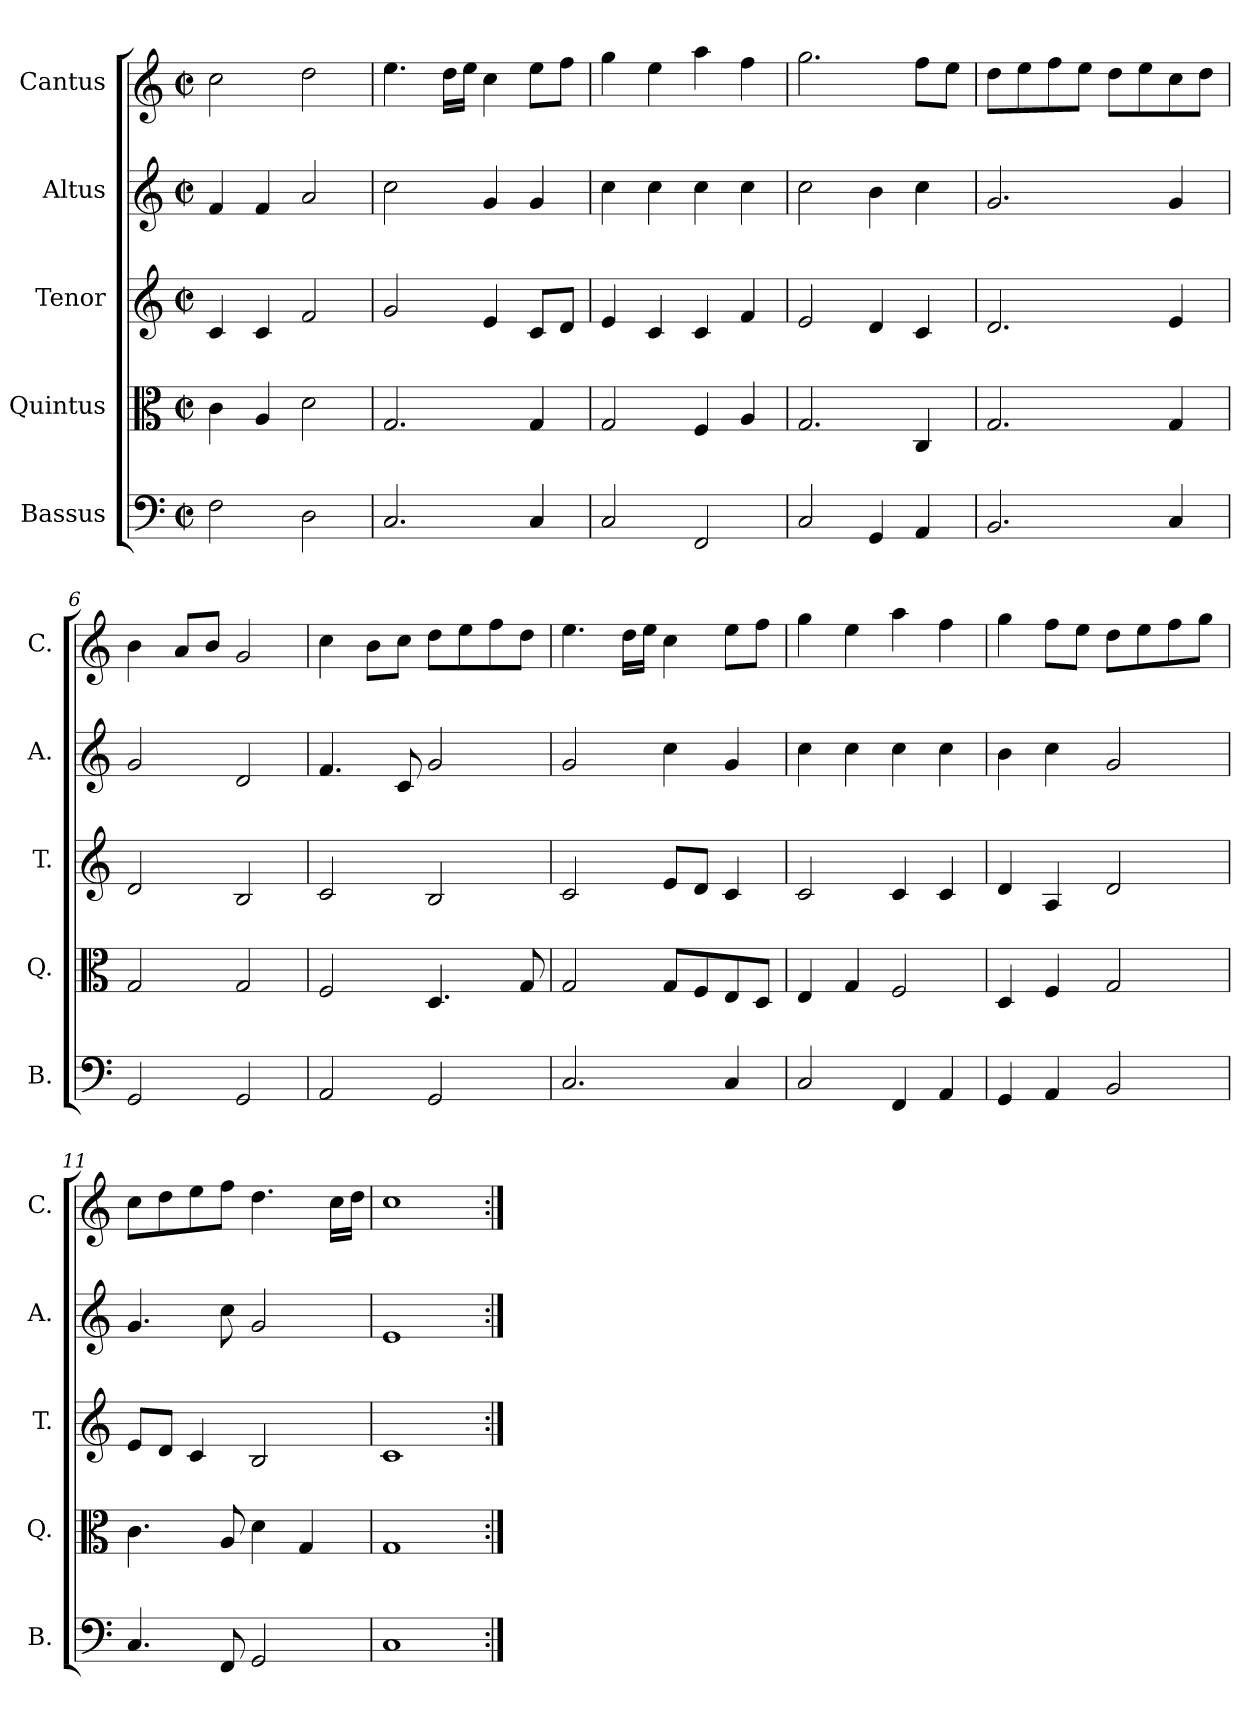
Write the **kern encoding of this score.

**kern	**kern	**kern	**kern	**kern
*part5	*part4	*part3	*part2	*part1
*staff5	*staff4	*staff3	*staff2	*staff1
*I"Bassus	*I"Quintus	*I"Tenor	*I"Altus	*I"Cantus
*I'B.	*I'Q.	*I'T.	*I'A.	*I'C.
*clefF4	*clefC3	*clefG2	*clefG2	*clefG2
*k[]	*k[]	*k[]	*k[]	*k[]
*C:	*C:	*C:	*C:	*C:
*M2/2	*M2/2	*M2/2	*M2/2	*M2/2
*met(c|)	*met(c|)	*met(c|)	*met(c|)	*met(c|)
=1	=1	=1	=1	=1
2F\	4c\	4c/	4f/	2cc\
.	4A/	4c/	4f/	.
2D\	2d\	2f/	2a/	2dd\
=2	=2	=2	=2	=2
2.C/	2.G/	2g/	2cc\	4.ee\
.	.	.	.	16dd\LL
.	.	.	.	16ee\JJ
.	.	4e/	4g/	4cc\
4C/	4G/	8c/L	4g/	8ee\L
.	.	8d/J	.	8ff\J
=3	=3	=3	=3	=3
2C/	2G/	4e/	4cc\	4gg\
.	.	4c/	4cc\	4ee\
2FF/	4F/	4c/	4cc\	4aa\
.	4A/	4f/	4cc\	4ff\
=4	=4	=4	=4	=4
2C/	2.G/	2e/	2cc\	2.gg\
4GG/	.	4d/	4b\	.
4AA/	4C/	4c/	4cc\	8ff\L
.	.	.	.	8ee\J
=5	=5	=5	=5	=5
2.BB/	2.G/	2.d/	2.g/	8dd\L
.	.	.	.	8ee\
.	.	.	.	8ff\
.	.	.	.	8ee\J
.	.	.	.	8dd\L
.	.	.	.	8ee\
4C/	4G/	4e/	4g/	8cc\
.	.	.	.	8dd\J
=6	=6	=6	=6	=6
2GG/	2G/	2d/	2g/	4b\
.	.	.	.	8a/L
.	.	.	.	8b/J
2GG/	2G/	2B/	2d/	2g/
!!LO:LB:g=z
=7	=7	=7	=7	=7
2AA/	2F/	2c/	4.f/	4cc\
.	.	.	.	8b\L
.	.	.	8c/	8cc\J
2GG/	4.D/	2B/	2g/	8dd\L
.	.	.	.	8ee\
.	.	.	.	8ff\
.	8G/	.	.	8dd\J
=8	=8	=8	=8	=8
2.C/	2G/	2c/	2g/	4.ee\
.	.	.	.	16dd\LL
.	.	.	.	16ee\JJ
.	8G/L	8e/L	4cc\	4cc\
.	8F/	8d/J	.	.
4C/	8E/	4c/	4g/	8ee\L
.	8D/J	.	.	8ff\J
=9	=9	=9	=9	=9
2C/	4E/	2c/	4cc\	4gg\
.	4G/	.	4cc\	4ee\
4FF/	2F/	4c/	4cc\	4aa\
4AA/	.	4c/	4cc\	4ff\
=10	=10	=10	=10	=10
4GG/	4D/	4d/	4b\	4gg\
4AA/	4F/	4A/	4cc\	8ff\L
.	.	.	.	8ee\J
2BB/	2G/	2d/	2g/	8dd\L
.	.	.	.	8ee\
.	.	.	.	8ff\
.	.	.	.	8gg\J
=11	=11	=11	=11	=11
4.C/	4.c\	8e/L	4.g/	8cc\L
.	.	8d/J	.	8dd\
.	.	4c/	.	8ee\
8FF/	8A/	.	8cc\	8ff\J
2GG/	4d\	2B/	2g/	4.dd\
.	4G/	.	.	.
.	.	.	.	16cc\LL
.	.	.	.	16dd\JJ
=12	=12	=12	=12	=12
1C/	1G/	1c/	1e/	1cc\
=:|!	=:|!	=:|!	=:|!	=:|!
*-	*-	*-	*-	*-
